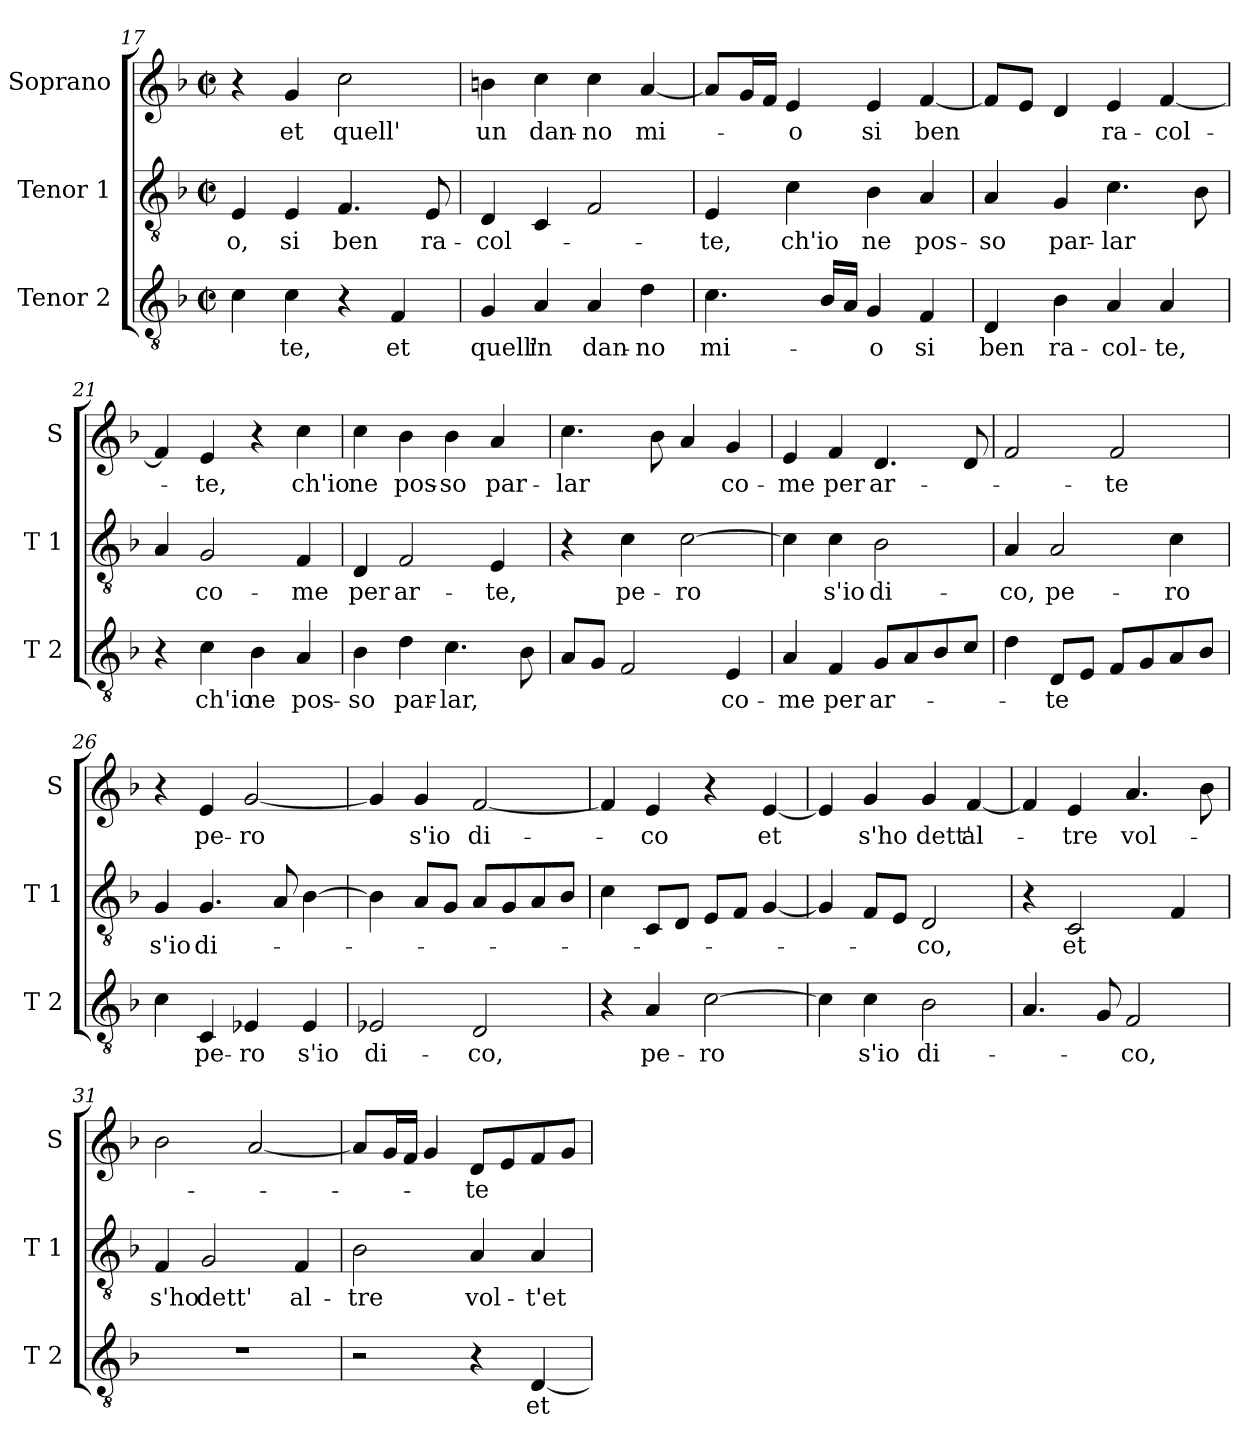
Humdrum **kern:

**kern	**text	**kern	**text	**kern	**text
*part3	*part3	*part2	*part2	*part1	*part1
*staff3	*staff3	*staff2	*staff2	*staff1	*staff1
*I"Tenor 2	*	*I"Tenor 1	*	*I"Soprano	*
*I'T 2	*	*I'T 1	*	*I'S	*
*clefGv2	*	*clefGv2	*	*clefG2	*
*k[b-]	*	*k[b-]	*	*k[b-]	*
*F:	*	*F:	*	*F:	*
*M2/2	*	*M2/2	*	*M2/2	*
*met(c|)	*	*met(c|)	*	*met(c|)	*
=17	=17	=17	=17	=17	=17
!	!	!	!LO:LY:b	!	!
4c\	.	4E/	-o,	4r	.
!	!LO:LY:b	!	!LO:LY:b	!	!LO:LY:b
4c\	-te,	4E/	si	4g/	et
!	!	!	!LO:LY:b	!	!LO:LY:b
4r	.	4.F/	ben	2cc\	quell'
!	!LO:LY:b	!	!	!	!
4F/	et	.	.	.	.
!	!	!	!LO:LY:b	!	!
.	.	8E/	ra-	.	.
=18	=18	=18	=18	=18	=18
!	!LO:LY:b	!	!LO:LY:b	!	!LO:LY:b
4G/	quell'	4D/	-col-	4bn\	un
!	!LO:LY:b	!	!	!	!LO:LY:b
4A/	in	4C/	.	4cc\	dan-
!	!LO:LY:b	!	!	!	!LO:LY:b
4A/	dan-	2F/	.	4cc\	-no
!	!LO:LY:b	!	!	!	!LO:LY:b
4d\	-no	.	.	[4a/	mi-
!!LO:LB:g=z
=19	=19	=19	=19	=19	=19
!	!LO:LY:b	!	!LO:LY:b	!	!
4.c\	mi-	4E/	-te,	8a/L]	.
.	.	.	.	16g/L	.
.	.	.	.	16f/JJ	.
!	!	!	!LO:LY:b	!	!LO:LY:b
.	.	4c\	ch'io	4e/	-o
16B-/LL	.	.	.	.	.
16A/JJ	.	.	.	.	.
!	!LO:LY:b	!	!LO:LY:b	!	!LO:LY:b
4G/	-o	4B-\	ne	4e/	si
!	!LO:LY:b	!	!LO:LY:b	!	!LO:LY:b
4F/	si	4A/	pos-	[4f/	ben
=20	=20	=20	=20	=20	=20
!	!LO:LY:b	!	!LO:LY:b	!	!
4D/	ben	4A/	-so	8f/L]	.
.	.	.	.	8e/J	.
!	!LO:LY:b	!	!LO:LY:b	!	!
4B-\	ra-	4G/	par-	4d/	.
!	!LO:LY:b	!	!LO:LY:b	!	!LO:LY:b
4A/	-col-	4.c\	-lar	4e/	ra-
!	!LO:LY:b	!	!	!	!LO:LY:b
4A/	-te,	.	.	[4f/	-col-
.	.	8B-\	.	.	.
=21	=21	=21	=21	=21	=21
4r	.	4A/	.	4f/]	.
!	!LO:LY:b	!	!LO:LY:b	!	!LO:LY:b
4c\	ch'io	2G/	co-	4e/	-te,
!	!LO:LY:b	!	!	!	!
4B-\	ne	.	.	4r	.
!	!LO:LY:b	!	!LO:LY:b	!	!LO:LY:b
4A/	pos-	4F/	-me	4cc\	ch'io
=22	=22	=22	=22	=22	=22
!	!LO:LY:b	!	!LO:LY:b	!	!LO:LY:b
4B-\	-so	4D/	per	4cc\	ne
!	!LO:LY:b	!	!LO:LY:b	!	!LO:LY:b
4d\	par-	2F/	ar-	4b-\	pos-
!	!LO:LY:b	!	!	!	!LO:LY:b
4.c\	-lar,	.	.	4b-\	-so
!	!	!	!LO:LY:b	!	!LO:LY:b
.	.	4E/	-te,	4a/	par-
8B-\	.	.	.	.	.
!!LO:LB:g=z
=23	=23	=23	=23	=23	=23
!	!	!	!	!	!LO:LY:b
8A/L	.	4r	.	4.cc\	-lar
8G/J	.	.	.	.	.
!	!	!	!LO:LY:b	!	!
2F/	.	4c\	pe-	.	.
.	.	.	.	8b-\	.
!	!	!	!LO:LY:b	!	!
.	.	[2c\	-ro	4a/	.
!	!LO:LY:b	!	!	!	!LO:LY:b
4E/	co-	.	.	4g/	co-
=24	=24	=24	=24	=24	=24
!	!LO:LY:b	!	!	!	!LO:LY:b
4A/	-me	4c\]	.	4e/	-me
!	!LO:LY:b	!	!LO:LY:b	!	!LO:LY:b
4F/	per	4c\	s'io	4f/	per
!	!LO:LY:b	!	!LO:LY:b	!	!LO:LY:b
8G/L	ar-	2B-\	di-	4.d/	ar-
8A/	.	.	.	.	.
8B-/	.	.	.	.	.
8c/J	.	.	.	8d/	.
=25	=25	=25	=25	=25	=25
!	!	!	!LO:LY:b	!	!
4d\	.	4A/	-co,	2f/	.
!	!LO:LY:b	!	!LO:LY:b	!	!
8D/L	-te	2A/	pe-	.	.
8E/J	.	.	.	.	.
!	!	!	!	!	!LO:LY:b
8F/L	.	.	.	2f/	-te
8G/	.	.	.	.	.
!	!	!	!LO:LY:b	!	!
8A/	.	4c\	-ro	.	.
8B-/J	.	.	.	.	.
=26	=26	=26	=26	=26	=26
!	!	!	!LO:LY:b	!	!
4c\	.	4G/	s'io	4r	.
!	!LO:LY:b	!	!LO:LY:b	!	!LO:LY:b
4C/	pe-	4.G/	di-	4e/	pe-
!	!LO:LY:b	!	!	!	!LO:LY:b
4E-X/	-ro	.	.	[2g/	-ro
.	.	8A/	.	.	.
!	!LO:LY:b	!	!	!	!
4E-/	s'io	[4B-\	.	.	.
!!LO:LB:g=z
=27	=27	=27	=27	=27	=27
!	!LO:LY:b	!	!	!	!
2E-X/	di-	4B-\]	.	4g/]	.
!	!	!	!	!	!LO:LY:b
.	.	8A/L	.	4g/	s'io
.	.	8G/J	.	.	.
!	!LO:LY:b	!	!	!	!LO:LY:b
2D/	-co,	8A/L	.	[2f/	di-
.	.	8G/	.	.	.
.	.	8A/	.	.	.
.	.	8B-/J	.	.	.
=28	=28	=28	=28	=28	=28
4r	.	4c\	.	4f/]	.
!	!LO:LY:b	!	!	!	!LO:LY:b
4A/	pe-	8C/L	.	4e/	-co
.	.	8D/J	.	.	.
!	!LO:LY:b	!	!	!	!
[2c\	-ro	8E/L	.	4r	.
.	.	8F/J	.	.	.
!	!	!	!	!	!LO:LY:b
.	.	[4G/	.	[4e/	et
=29	=29	=29	=29	=29	=29
4c\]	.	4G/]	.	4e/]	.
!	!LO:LY:b	!	!	!	!LO:LY:b
4c\	s'io	8F/L	.	4g/	s'ho
.	.	8E/J	.	.	.
!	!LO:LY:b	!	!LO:LY:b	!	!LO:LY:b
2B-\	di-	2D/	-co,	4g/	dett'
!	!	!	!	!	!LO:LY:b
.	.	.	.	[4f/	al-
=30	=30	=30	=30	=30	=30
4.A/	.	4r	.	4f/]	.
!	!	!	!LO:LY:b	!	!LO:LY:b
.	.	2C/	et	4e/	-tre
8G/	.	.	.	.	.
!	!LO:LY:b	!	!	!	!LO:LY:b
2F/	-co,	.	.	4.a/	vol-
.	.	4F/	.	.	.
.	.	.	.	8b-\	.
!!LO:PB:g=z
=31	=31	=31	=31	=31	=31
!	!	!	!LO:LY:b	!	!
1r	.	4F/	s'ho	2b-\	.
!	!	!	!LO:LY:b	!	!
.	.	2G/	dett'	.	.
.	.	.	.	[2a/	.
!	!	!	!LO:LY:b	!	!
.	.	4F/	al-	.	.
=32	=32	=32	=32	=32	=32
!	!	!	!LO:LY:b	!	!
2r	.	2B-\	-tre	8a/L]	.
.	.	.	.	16g/L	.
.	.	.	.	16f/JJ	.
.	.	.	.	4g/	.
!	!	!	!LO:LY:b	!	!LO:LY:b
4r	.	4A/	vol-	8d/L	-te
.	.	.	.	8e/	.
!	!LO:LY:b	!	!LO:LY:b	!	!
[4D/	et	4A/	-t'et	8f/	.
.	.	.	.	8g/J	.
=	=	=	=	=	=
*-	*-	*-	*-	*-	*-
